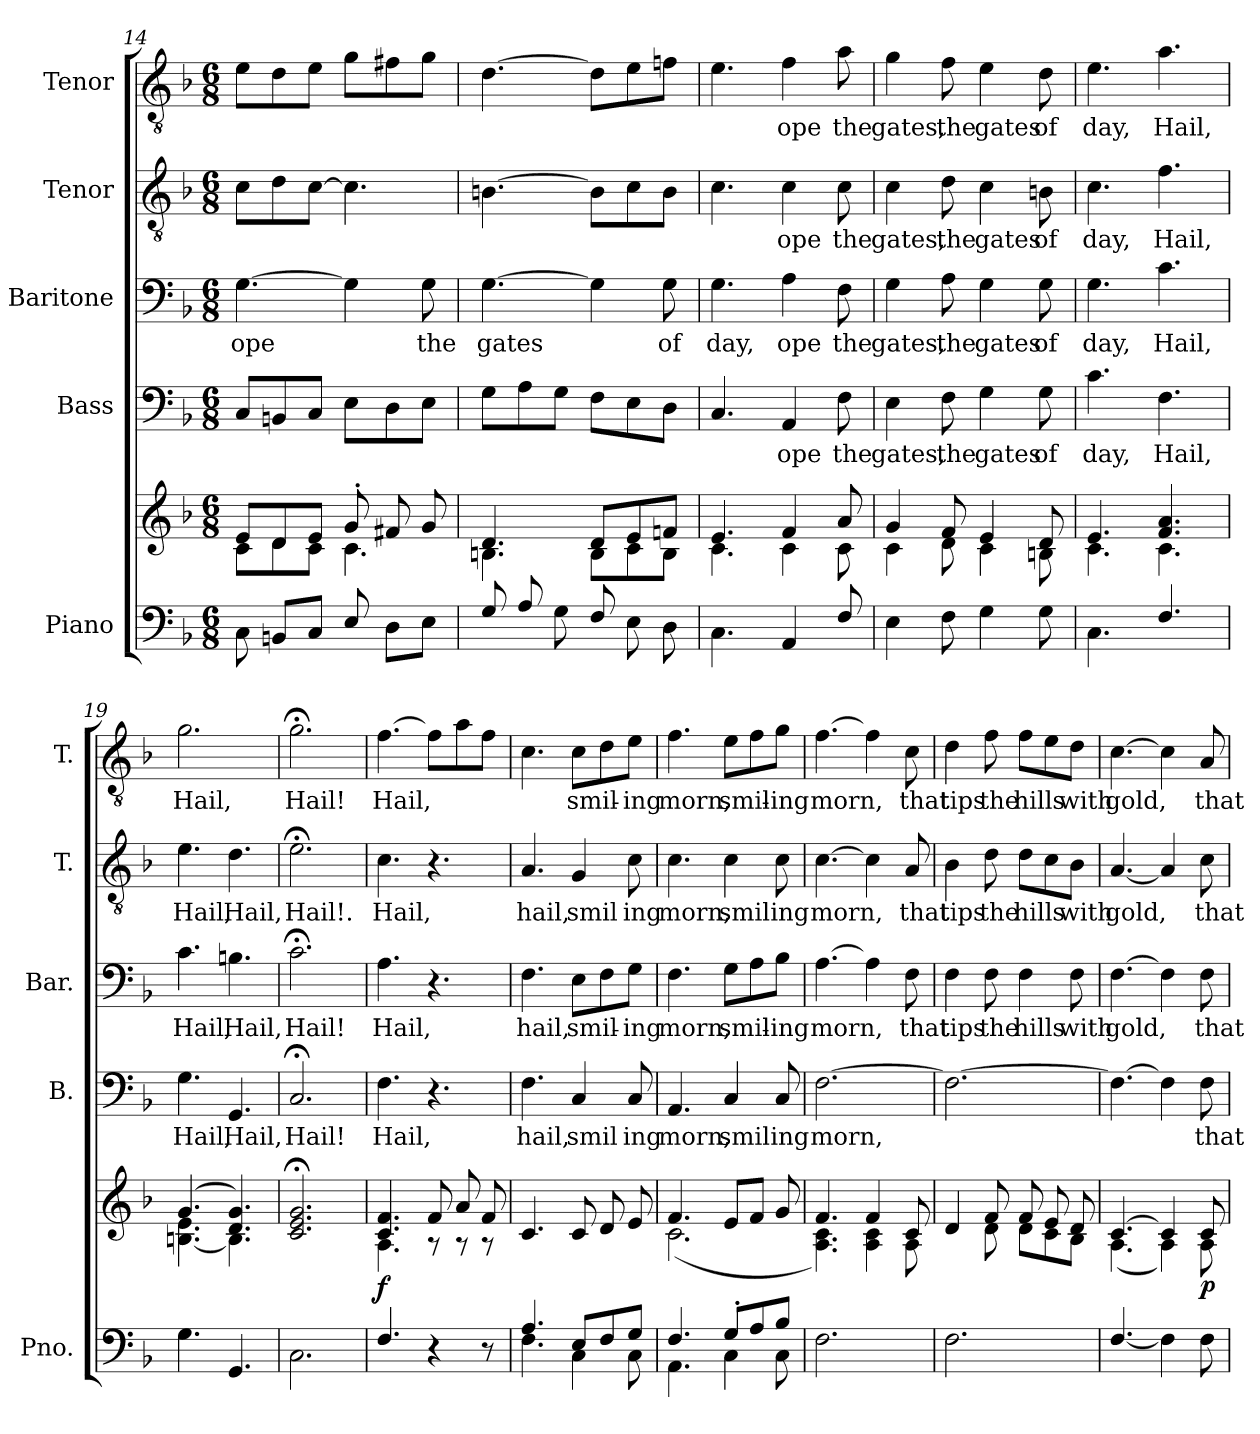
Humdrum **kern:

**kern	**kern	**dynam	**kern	**text	**kern	**text	**kern	**text	**kern	**text
*part5	*part5	*part5	*part4	*part4	*part3	*part3	*part2	*part2	*part1	*part1
*staff6	*staff5	*staff5/6	*staff4	*staff4	*staff3	*staff3	*staff2	*staff2	*staff1	*staff1
*I"Piano	*	*	*I"Bass	*	*I"Baritone	*	*I"Tenor	*	*I"Tenor	*
*I'Pno.	*	*	*I'B.	*	*I'Bar.	*	*I'T.	*	*I'T.	*
*clefF4	*clefG2	*	*clefF4	*	*clefF4	*	*clefGv2	*	*clefGv2	*
*k[b-]	*k[b-]	*	*k[b-]	*	*k[b-]	*	*k[b-]	*	*k[b-]	*
*F:	*F:	*	*F:	*	*F:	*	*F:	*	*F:	*
*M6/8	*M6/8	*	*M6/8	*	*M6/8	*	*M6/8	*	*M6/8	*
=14	=14	=14	=14	=14	=14	=14	=14	=14	=14	=14
*	*^	*	*	*	*	*	*	*	*	*
!	!	!	!	!	!	!	!LO:LY:b	!	!	!	!
8C\	8e/L	8c\L	.	8C/L	.	[4.G\	ope	8c\L	.	8e\L	.
8BBn/L	8d/	8d\	.	8BBn/	.	.	.	8d\	.	8d\	.
8C/J	8e/J	8c\J	.	8C/J	.	.	.	[8c\J	.	8e\J	.
8E/	8g'/	4.c\	.	8E\L	.	4G\]	.	4.c\]	.	8g\L	.
8D\L	8f#X/	.	.	8D\	.	.	.	.	.	8f#X\	.
!	!	!	!	!	!	!	!LO:LY:b	!	!	!	!
8E\J	8g/	.	.	8E\J	.	8G\	the	.	.	8g\J	.
=15	=15	=15	=15	=15	=15	=15	=15	=15	=15	=15	=15
!	!	!	!	!	!	!	!LO:LY:b	!	!	!	!
8G/	4.d/	4.Bn\	.	8G\L	.	[4.G\	gates	[4.Bn\	.	[4.d\	.
8A/	.	.	.	8A\	.	.	.	.	.	.	.
8G\	.	.	.	8G\J	.	.	.	.	.	.	.
8F/	8d/L	8B\L	.	8F\L	.	4G\]	.	8B\L]	.	8d\L]	.
8E\	8e/	8c\	.	8E\	.	.	.	8c\	.	8e\	.
!	!	!	!	!	!	!	!LO:LY:b	!	!	!	!
8D\	8fn/J	8B\J	.	8D\J	.	8G\	of	8B\J	.	8fn\J	.
=16	=16	=16	=16	=16	=16	=16	=16	=16	=16	=16	=16
!	!	!	!	!	!	!	!LO:LY:b	!	!	!	!
4.C\	4.e/	4.c\	.	4.C/	.	4.G\	day,	4.c\	.	4.e\	.
!	!	!	!	!	!LO:LY:b	!	!LO:LY:b	!	!LO:LY:b	!	!LO:LY:b
4AA/	4f/	4c\	.	4AA/	ope	4A\	ope	4c\	ope	4f\	ope
!	!	!	!	!	!LO:LY:b	!	!LO:LY:b	!	!LO:LY:b	!	!LO:LY:b
8F/	8a/	8c\	.	8F\	the	8F\	the	8c\	the	8a\	the
=17	=17	=17	=17	=17	=17	=17	=17	=17	=17	=17	=17
!	!	!	!	!	!LO:LY:b	!	!LO:LY:b	!	!LO:LY:b	!	!LO:LY:b
4E\	4g/	4c\	.	4E\	gates,	4G\	gates,	4c\	gates,	4g\	gates,
!	!	!	!	!	!LO:LY:b	!	!LO:LY:b	!	!LO:LY:b	!	!LO:LY:b
8F\	8f/	8d\	.	8F\	the	8A\	the	8d\	the	8f\	the
!	!	!	!	!	!LO:LY:b	!	!LO:LY:b	!	!LO:LY:b	!	!LO:LY:b
4G\	4e/	4c\	.	4G\	gates	4G\	gates	4c\	gates	4e\	gates
!	!	!	!	!	!LO:LY:b	!	!LO:LY:b	!	!LO:LY:b	!	!LO:LY:b
8G\	8d/	8Bn\	.	8G\	of	8G\	of	8Bn\	of	8d\	of
!!LO:LB:g=z
=18	=18	=18	=18	=18	=18	=18	=18	=18	=18	=18	=18
!	!	!	!	!	!LO:LY:b	!	!LO:LY:b	!	!LO:LY:b	!	!LO:LY:b
4.C\	4.e/	4.c\	.	4.c\	day,	4.G\	day,	4.c\	day,	4.e\	day,
!	!	!	!	!	!LO:LY:b	!	!LO:LY:b	!	!LO:LY:b	!	!LO:LY:b
4.F/	4.f/ 4.a/	4.c\	.	4.F\	Hail,	4.c\	Hail,	4.f\	Hail,	4.a\	Hail,
=19	=19	=19	=19	=19	=19	=19	=19	=19	=19	=19	=19
!	!	!	!	!	!LO:LY:b	!	!LO:LY:b	!	!LO:LY:b	!	!LO:LY:b
4.G\	(4.g/	[4.Bn\ 4.e\	.	4.G\	Hail,	4.c\	Hail,	4.e\	Hail,	2.g\	Hail,
!	!	!	!	!	!LO:LY:b	!	!LO:LY:b	!	!LO:LY:b	!	!
4.GG/	4.d/ 4.g/)	4.B\]	.	4.GG/	Hail,	4.Bn\	Hail,	4.d\	Hail,	.	.
=20	=20	=20	=20	=20	=20	=20	=20	=20	=20	=20	=20
!	!	!	!	!	!LO:LY:b	!	!LO:LY:b	!	!LO:LY:b	!	!LO:LY:b
*	*v	*v	*	*	*	*	*	*	*	*	*
2.C\	2.c/;< 2.e/;< 2.g/;<	.	2.C;</	Hail!	2.c;<\	Hail!	2.e;<\	Hail!.	2.g;<\	Hail!
=21	=21	=21	=21	=21	=21	=21	=21	=21	=21	=21
*	*^	*	*	*	*	*	*	*	*	*
!	!	!	!LO:DY:b	!	!LO:LY:b	!	!LO:LY:b	!	!LO:LY:b	!	!LO:LY:b
4.F/	4.c/ 4.f/	4.A\	f	4.F\	Hail,	4.A\	Hail,	4.c\	Hail,	[4.f\	Hail,
4r	8f/	8r	.	4.r	.	4.r	.	4.r	.	8f\L]	.
.	8a/	8r	.	.	.	.	.	.	.	8a\	.
8r	8f/	8r	.	.	.	.	.	.	.	8f\J	.
=22	=22	=22	=22	=22	=22	=22	=22	=22	=22	=22	=22
*^	*	*	*	*	*	*	*	*	*	*	*
!	!	!	!	!	!	!LO:LY:b	!	!LO:LY:b	!	!LO:LY:b	!	!
*	*	*v	*v	*	*	*	*	*	*	*	*	*
4.A/	4.F\	4.c/	.	4.F\	hail,	4.F\	hail,	4.A/	hail,	4.c\	.
!	!	!	!	!	!LO:LY:b	!	!LO:LY:b	!	!LO:LY:b	!	!LO:LY:b
8E/L	4C\	8c/	.	4C/	smil	8E\L	smil-	4G/	smil	8c\L	smil-
8F/	.	8d/	.	.	.	8F\	.	.	.	8d\	.
!	!	!	!	!	!LO:LY:b	!	!LO:LY:b	!	!LO:LY:b	!	!LO:LY:b
8G/J	8C\	8e/	.	8C/	ing	8G\J	-ing	8c\	ing	8e\J	-ing
=23	=23	=23	=23	=23	=23	=23	=23	=23	=23	=23	=23
*	*	*^	*	*	*	*	*	*	*	*	*
!	!	!	!	!	!	!LO:LY:b	!	!LO:LY:b	!	!LO:LY:b	!	!LO:LY:b
4.F/	4.AA\	4.f/	(2.c\	.	4.AA/	morn,	4.F\	morn,	4.c\	morn,	4.f\	morn,
!	!	!	!	!	!	!LO:LY:b	!	!LO:LY:b	!	!LO:LY:b	!	!LO:LY:b
8G'/L	4C\	8e/L	.	.	4C/	smil	8G\L	smil-	4c\	smil	8e\L	smil-
8A/	.	8f/J	.	.	.	.	8A\	.	.	.	8f\	.
!	!	!	!	!	!	!LO:LY:b	!	!LO:LY:b	!	!LO:LY:b	!	!LO:LY:b
8B-/J	8C\	8g/	.	.	8C/	ing	8B-\J	-ing	8c\	ing	8g\J	-ing
=24	=24	=24	=24	=24	=24	=24	=24	=24	=24	=24	=24	=24
!	!	!	!	!	!	!LO:LY:b	!	!LO:LY:b	!	!LO:LY:b	!	!LO:LY:b
*v	*v	*	*	*	*	*	*	*	*	*	*	*
2.F\	4.f/	4.A\ 4.c\)	.	[2.F\	morn,	[4.A\	morn,	[4.c\	morn,	[4.f\	morn,
.	4f/	4A\ 4c\	.	.	.	4A\]	.	4c\]	.	4f\]	.
!	!	!	!	!	!	!	!LO:LY:b	!	!LO:LY:b	!	!LO:LY:b
.	8c/	8A\	.	.	.	8F\	that	8A/	that	8c\	that
!!LO:PB:g=z
=25	=25	=25	=25	=25	=25	=25	=25	=25	=25	=25	=25
!	!	!	!	!	!	!	!LO:LY:b	!	!LO:LY:b	!	!LO:LY:b
2.F\	4d/	4ryy	.	2.F\_	.	4F\	tips	4B-\	tips	4d\	tips
!	!	!	!	!	!	!	!LO:LY:b	!	!LO:LY:b	!	!LO:LY:b
.	8f/	8d\	.	.	.	8F\	the	8d\	the	8f\	the
!	!	!	!	!	!	!	!LO:LY:b	!	!LO:LY:b	!	!LO:LY:b
.	8f/	8d\L	.	.	.	4F\	hills	8d\L	hills	8f\L	hills
.	8e/	8c\	.	.	.	.	.	8c\	.	8e\	.
!	!	!	!	!	!	!	!LO:LY:b	!	!LO:LY:b	!	!LO:LY:b
.	8d/	8B-\J	.	.	.	8F\	with	8B-\J	with	8d\J	with
=26	=26	=26	=26	=26	=26	=26	=26	=26	=26	=26	=26
!	!	!	!	!	!	!	!LO:LY:b	!	!LO:LY:b	!	!LO:LY:b
[4.F/	[4.c/	(4.A\	.	4.F\_	.	[4.F\	gold,	[4.A/	gold,	[4.c\	gold,
4F\]	4c/]	4A\)	.	4F\]	.	4F\]	.	4A/]	.	4c\]	.
!	!	!	!LO:DY:b	!	!LO:LY:b	!	!LO:LY:b	!	!LO:LY:b	!	!LO:LY:b
8F\	8c/	8A\	p	8F\	that	8F\	that	8c\	that	8A/	that
*	*v	*v	*	*	*	*	*	*	*	*	*
=	=	=	=	=	=	=	=	=	=	=
*-	*-	*-	*-	*-	*-	*-	*-	*-	*-	*-
